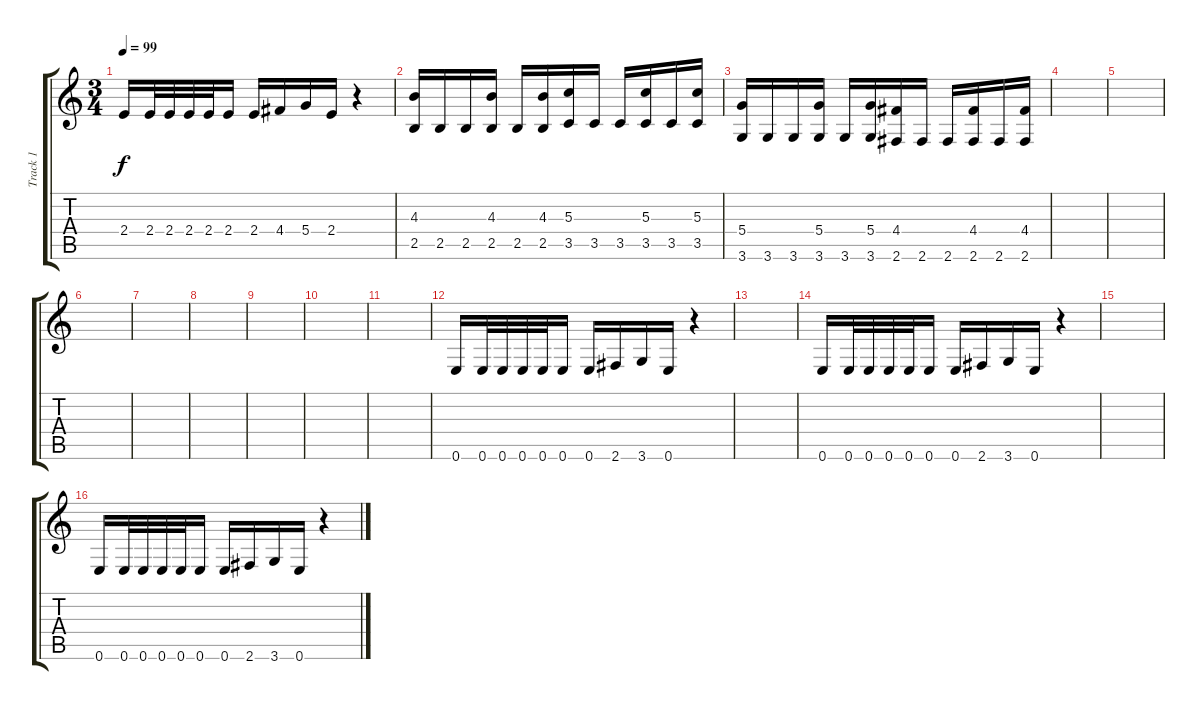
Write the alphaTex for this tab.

\track ("Track 1" "Track 1") {instrument distortionguitar}
\staff {score tabs}
\tuning (E4 B3 G3 D3 A2 E2) {hide}
\ts (3 4)
\tempo 99
\clef g2
\ks c
2.4.16{dy f} 2.4.32 2.4.32 2.4.32 2.4.32 2.4.16 2.4.16 4.4.16 5.4.16 2.4.16 r.4 |
(4.3 2.5).16 2.5.16 2.5.16 (4.3 2.5).16 2.5.16 (4.3 2.5).16 (5.3 3.5).16 3.5.16 3.5.16 (5.3 3.5).16 3.5.16 (5.3 3.5).16 |
(5.4 3.6).16 3.6.16 3.6.16 (5.4 3.6).16 3.6.16 (5.4 3.6).16 (4.4 2.6).16 2.6.16 2.6.16 (4.4 2.6).16 2.6.16 (4.4 2.6).16 |
|
|
|
|
|
|
|
|
0.6.16 0.6.32 0.6.32 0.6.32 0.6.32 0.6.16 0.6.16 2.6.16 3.6.16 0.6.16 r.4 |
|
0.6.16 0.6.32 0.6.32 0.6.32 0.6.32 0.6.16 0.6.16 2.6.16 3.6.16 0.6.16 r.4 |
|
0.6.16 0.6.32 0.6.32 0.6.32 0.6.32 0.6.16 0.6.16 2.6.16 3.6.16 0.6.16 r.4
